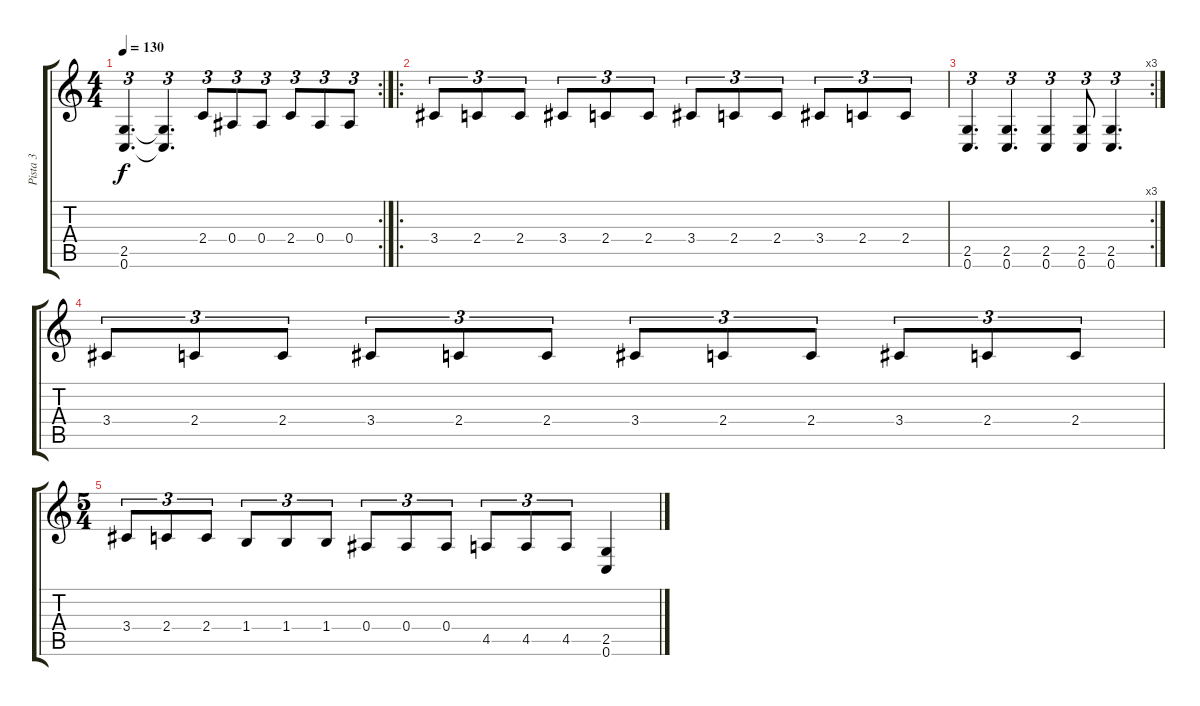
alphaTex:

\track ("Pista 3" "Pista 3") {instrument overdrivenguitar}
\staff {score tabs}
\tuning (E4 B3 Eb3 Bb2 F2 C2) {hide}
\rc 2
\ts (4 4)
\tempo 130
\clef g2
\ks c
(2.5 0.6).4{d tu (3 2) dy f} (2.5{t} 0.6{t}).4{d tu (3 2)} 2.4.8{tu (3 2)} 0.4.8{tu (3 2)} 0.4.8{tu (3 2)} 2.4.8{tu (3 2)} 0.4.8{tu (3 2)} 0.4.8{tu (3 2)} |
\ro
3.4.8{tu (3 2)} 2.4.8{tu (3 2)} 2.4.8{tu (3 2)} 3.4.8{tu (3 2)} 2.4.8{tu (3 2)} 2.4.8{tu (3 2)} 3.4.8{tu (3 2)} 2.4.8{tu (3 2)} 2.4.8{tu (3 2)} 3.4.8{tu (3 2)} 2.4.8{tu (3 2)} 2.4.8{tu (3 2)} |
\rc 3
(2.5 0.6).4{d tu (3 2)} (2.5 0.6).4{d tu (3 2)} (2.5 0.6).4{tu (3 2)} (2.5 0.6).8{tu (3 2)} (2.5 0.6).4{d tu (3 2)} |
3.4.8{tu (3 2)} 2.4.8{tu (3 2)} 2.4.8{tu (3 2)} 3.4.8{tu (3 2)} 2.4.8{tu (3 2)} 2.4.8{tu (3 2)} 3.4.8{tu (3 2)} 2.4.8{tu (3 2)} 2.4.8{tu (3 2)} 3.4.8{tu (3 2)} 2.4.8{tu (3 2)} 2.4.8{tu (3 2)} |
\ts (5 4)
3.4.8{tu (3 2)} 2.4.8{tu (3 2)} 2.4.8{tu (3 2)} 1.4.8{tu (3 2)} 1.4.8{tu (3 2)} 1.4.8{tu (3 2)} 0.4.8{tu (3 2)} 0.4.8{tu (3 2)} 0.4.8{tu (3 2)} 4.5.8{tu (3 2)} 4.5.8{tu (3 2)} 4.5.8{tu (3 2)} (2.5 0.6).4
